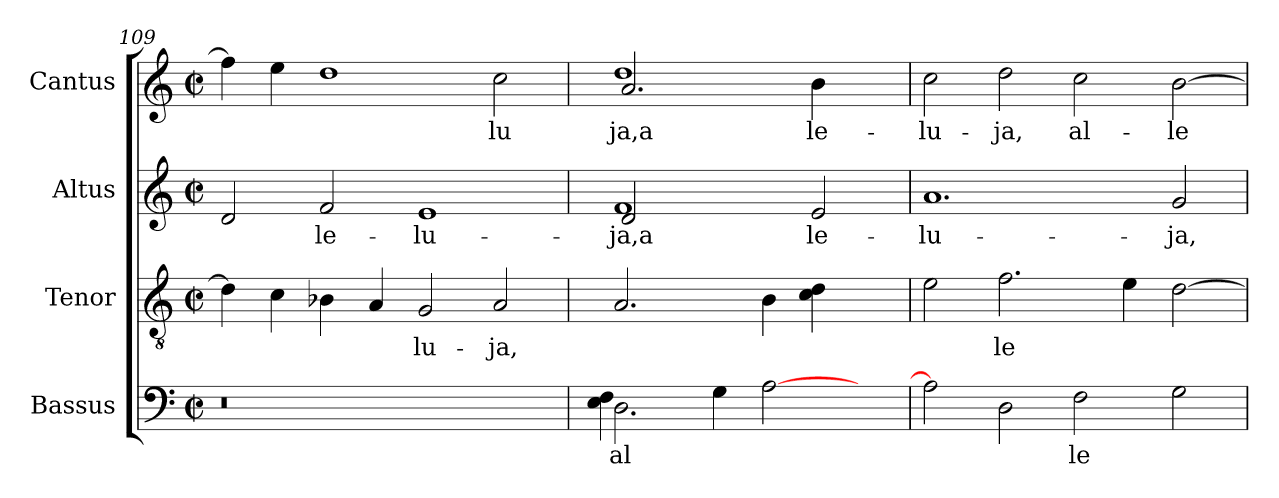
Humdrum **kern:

**kern	**text	**kern	**text	**kern	**text	**kern	**text
*part4	*part4	*part3	*part3	*part2	*part2	*part1	*part1
*staff4	*staff4	*staff3	*staff3	*staff2	*staff2	*staff1	*staff1
*I"Bassus	*	*I"Tenor	*	*I"Altus	*	*I"Cantus	*
*clefF4	*	*clefGv2	*	*clefG2	*	*clefG2	*
*k[]	*	*k[]	*	*k[]	*	*k[]	*
*C:	*	*C:	*	*C:	*	*C:	*
*M2/2	*	*M2/2	*	*M2/2	*	*M2/2	*
*met(c|)	*	*met(c|)	*	*met(c|)	*	*met(c|)	*
=109	=109	=109	=109	=109	=109	=109	=109
!	!	!	!LO:LY:b:cj	!	!LO:LY:b:cj	!	!LO:LY:b:cj
0r	.	4d\]	--	2d/	--	4ff\]	.
!	!	!	!LO:LY:b:cj	!	!	!	!LO:LY:b:cj
.	.	4c\	--	.	.	4ee\	.
!	!	!	!LO:LY:b:cj	!	!LO:LY:b:cj	!	!LO:LY:b:cj
.	.	4B-X\	--	2f/	-le-	1dd	.
!	!	!	!LO:LY:b:cj	!	!	!	!
.	.	4A/	--	.	.	.	.
!	!	!	!LO:LY:b:cj	!	!LO:LY:b:cj	!	!
.	.	2G/	-lu-	1e	-lu-	.	.
!	!	!	!LO:LY:b:cj	!	!	!	!LO:LY:b:cj
.	.	2A/	-ja,	.	.	2cc\	lu
!!LO:PB:g=z
=110	=110	=110	=110	=110	=110	=110	=110
*^	*	*	*	*	*	*	*
!	!	!LO:LY:b:cj	!	!	!	!LO:LY:b:cj	!	!LO:LY:b:cj
*	*	*	*	*	*^	*	*^	*
2.D\	4E\ 4F\	al	2.A/	.	1f	2d/	-ja,a	1dd	2.a/	ja,a
.	4ryy	.	.	.	.	.	.	.	.	.
!	!	!LO:LY:b:cj	!	!	!	!	!	!	!	!
.	4G\	.	.	.	.	1ryy	.	.	.	.
!	!	!	!	!LO:LY:b:cj	!	!	!	!	!	!
[>2A\	4ryy	.	4B\	.	.	.	.	.	4ryy	.
!	!	!	!	!LO:LY:b:cj	!	!	!LO:LY:b:cj	!	!	!LO:LY:b:cj
.	2ryy	.	4c\ 4d\	.	2e/	.	le-	4b\	2ryy	le-
4ryy	.	.	4ryy	.	.	.	.	4ryy	.	.
*	*	*	*	*	*v	*v	*	*	*	*
*v	*v	*	*	*	*	*	*v	*v	*
=111	=111	=111	=111	=111	=111	=111	=111
!	!LO:LY:b:cj	!	!LO:LY:b:cj	!	!LO:LY:b:cj	!	!LO:LY:b:cj
2A\]	.	2e\	.	1.a	-lu-	2cc\	-lu-
!	!LO:LY:b:cj	!	!LO:LY:b:cj	!	!	!	!LO:LY:b:cj
2D\	.	2.f\	le	.	.	2dd\	-ja,
!	!LO:LY:b:cj	!	!	!	!	!	!LO:LY:b:cj
2F\	le	.	.	.	.	2cc\	al-
!	!	!	!LO:LY:b:cj	!	!	!	!
.	.	4e\	.	.	.	.	.
!	!LO:LY:b:cj	!	!LO:LY:b:cj	!	!LO:LY:b:cj	!	!LO:LY:b:cj
2G\	.	[>2d\	.	2g/	-ja,	[>2b\	-le-
=	=	=	=	=	=	=	=
*-	*-	*-	*-	*-	*-	*-	*-
